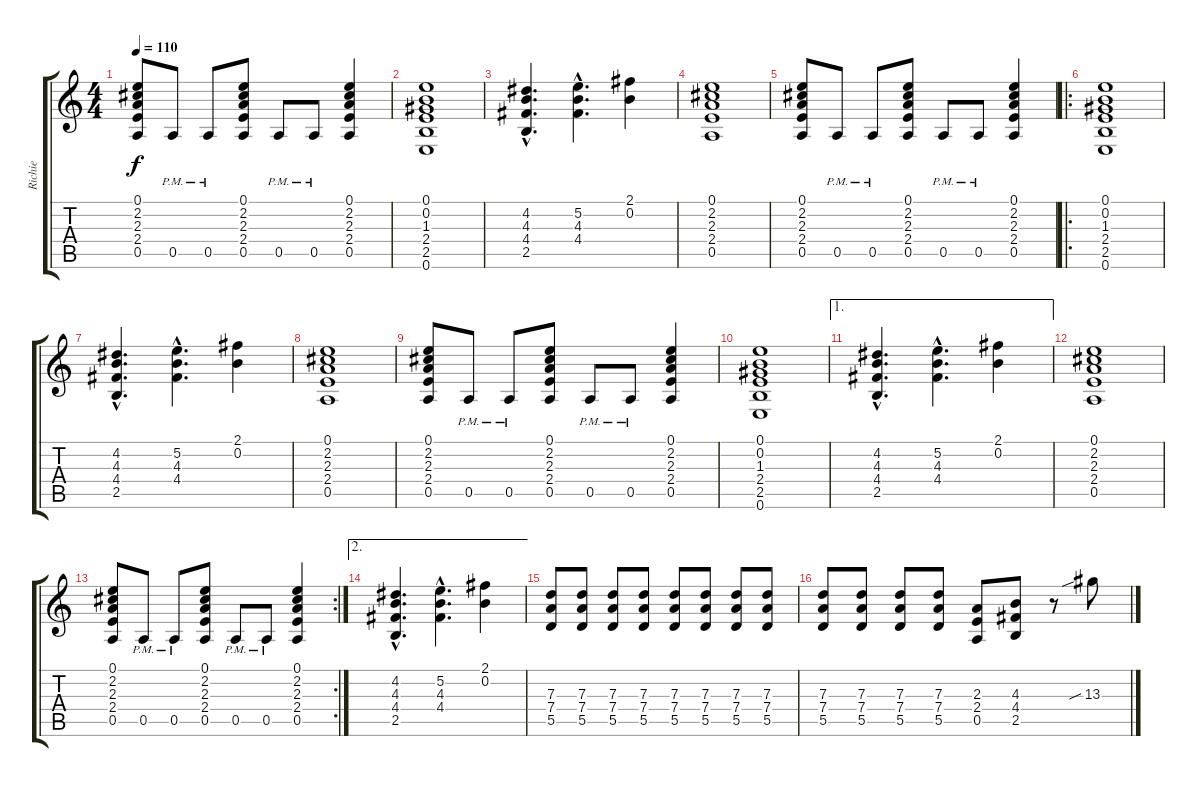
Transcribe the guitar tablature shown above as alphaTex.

\track ("Richie" "Richie") {instrument overdrivenguitar}
\staff {score tabs}
\tuning (E4 B3 G3 D3 A2 E2) {hide}
\ts (4 4)
\tempo 110
\clef g2
\ks c
(0.1 2.2 2.3 2.4 0.5).8{dy f} 0.5{pm}.8 0.5{pm}.8 (0.1 2.2 2.3 2.4 0.5).8 0.5{pm}.8 0.5{pm}.8 (0.1 2.2 2.3 2.4 0.5).4 |
(0.1 0.2 1.3 2.4 2.5 0.6).1 |
(4.2{hac} 4.3{hac} 4.4{hac} 2.5{hac}).4{d} (5.2{hac} 4.3{hac} 4.4{hac}).4{d} (2.1 0.2).4 |
(0.1 2.2 2.3 2.4 0.5).1 |
(0.1 2.2 2.3 2.4 0.5).8 0.5{pm}.8 0.5{pm}.8 (0.1 2.2 2.3 2.4 0.5).8 0.5{pm}.8 0.5{pm}.8 (0.1 2.2 2.3 2.4 0.5).4 |
\ro
(0.1 0.2 1.3 2.4 2.5 0.6).1 |
(4.2{hac} 4.3{hac} 4.4{hac} 2.5{hac}).4{d} (5.2{hac} 4.3{hac} 4.4{hac}).4{d} (2.1 0.2).4 |
(0.1 2.2 2.3 2.4 0.5).1 |
(0.1 2.2 2.3 2.4 0.5).8 0.5{pm}.8 0.5{pm}.8 (0.1 2.2 2.3 2.4 0.5).8 0.5{pm}.8 0.5{pm}.8 (0.1 2.2 2.3 2.4 0.5).4 |
(0.1 0.2 1.3 2.4 2.5 0.6).1 |
\ae 1
(4.2{hac} 4.3{hac} 4.4{hac} 2.5{hac}).4{d} (5.2{hac} 4.3{hac} 4.4{hac}).4{d} (2.1 0.2).4 |
(0.1 2.2 2.3 2.4 0.5).1 |
\rc 2
(0.1 2.2 2.3 2.4 0.5).8 0.5{pm}.8 0.5{pm}.8 (0.1 2.2 2.3 2.4 0.5).8 0.5{pm}.8 0.5{pm}.8 (0.1 2.2 2.3 2.4 0.5).4 |
\ae 2
(4.2{hac} 4.3{hac} 4.4{hac} 2.5{hac}).4{d} (5.2{hac} 4.3{hac} 4.4{hac}).4{d} (2.1 0.2).4 |
(7.3 7.4 5.5).8 (7.3 7.4 5.5).8 (7.3 7.4 5.5).8 (7.3 7.4 5.5).8 (7.3 7.4 5.5).8 (7.3 7.4 5.5).8 (7.3 7.4 5.5).8 (7.3 7.4 5.5).8 |
(7.3 7.4 5.5).8 (7.3 7.4 5.5).8 (7.3 7.4 5.5).8 (7.3 7.4 5.5).8 (2.3 2.4 0.5).8 (4.3 4.4 2.5).8 r.8 13.3{sib}.8
